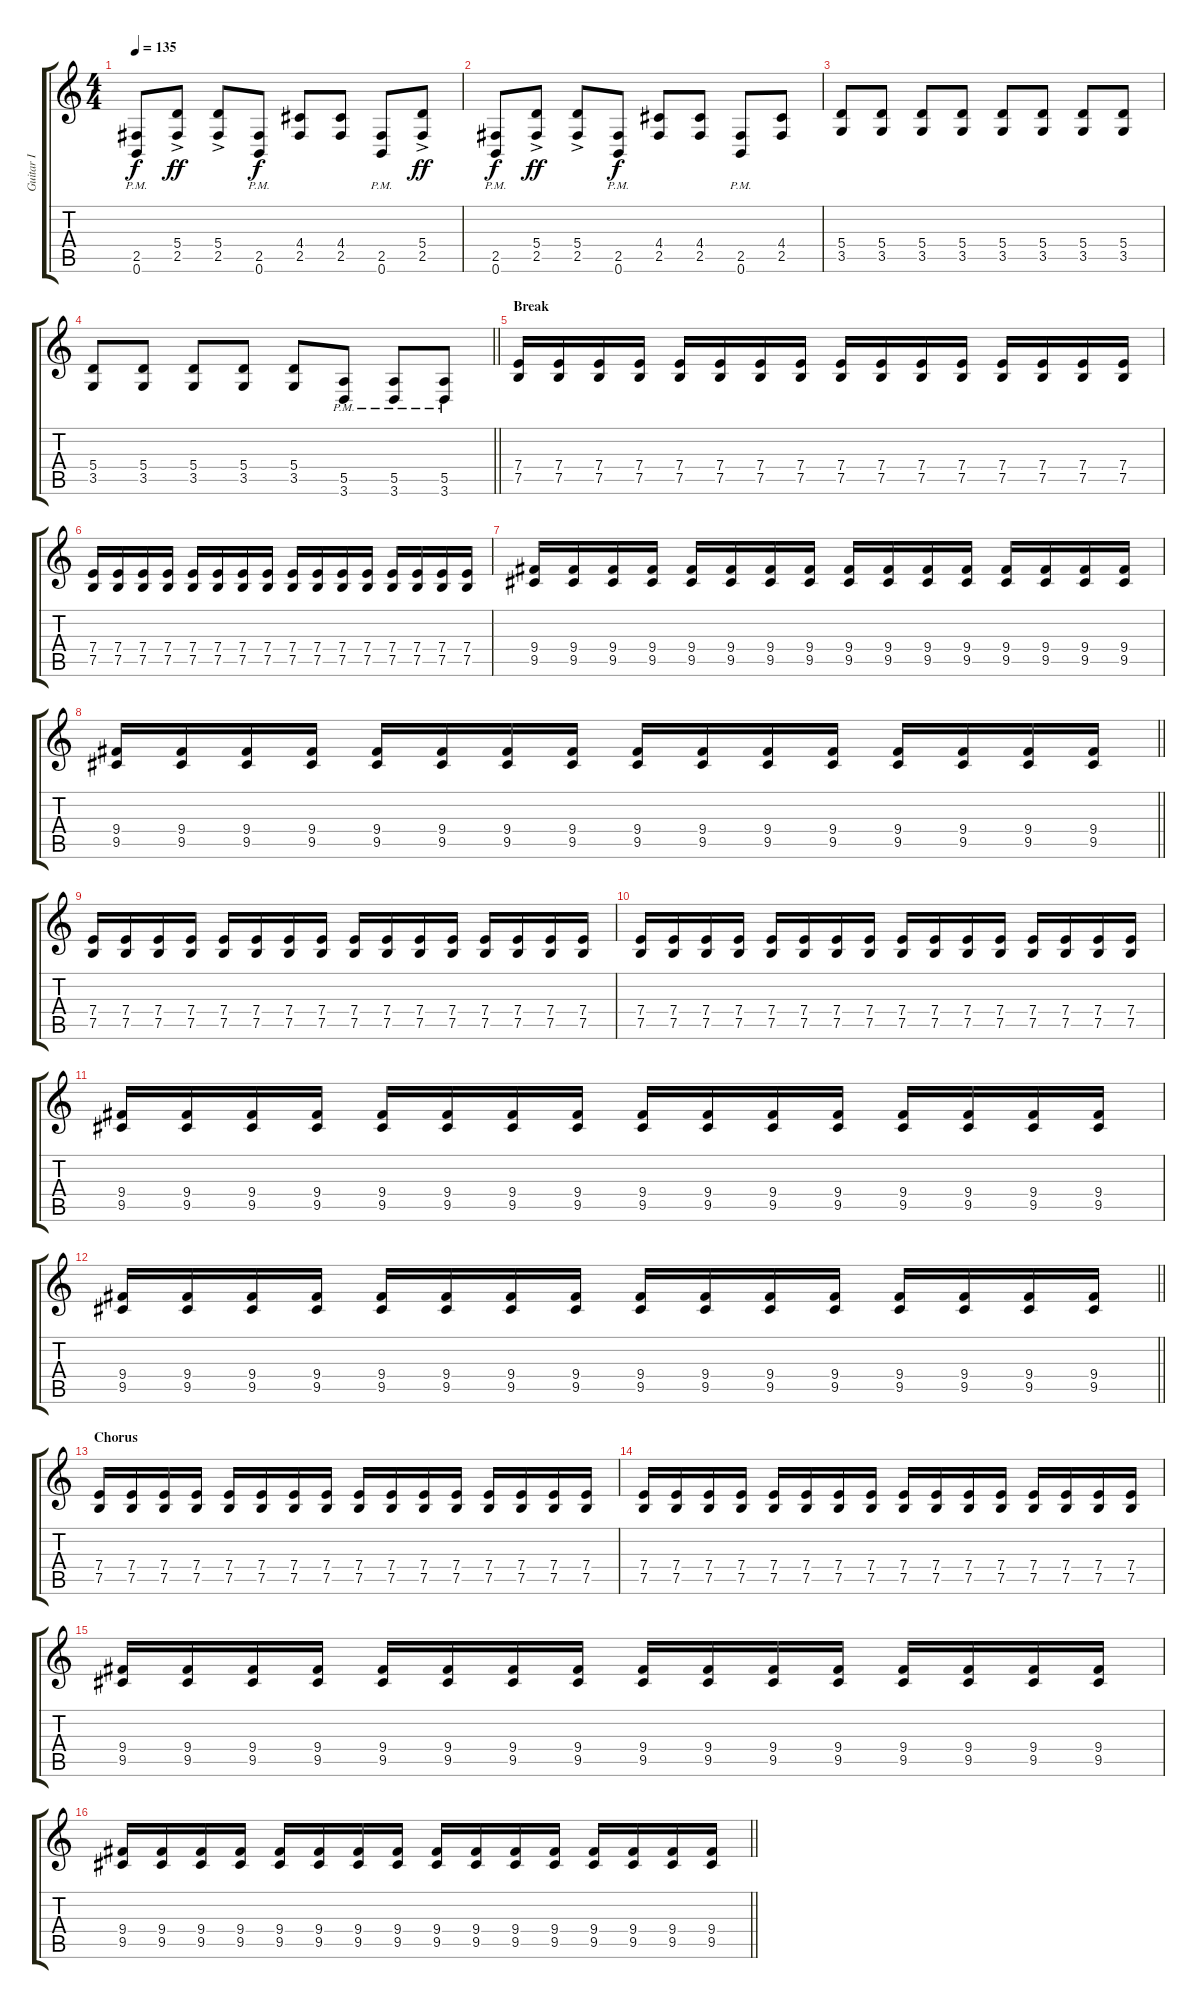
\track ("Guitar I" "Guitar I") {instrument distortionguitar}
\staff {score tabs}
\tuning (B3 Gb3 D3 A2 E2 B1) {hide}
\ts (4 4)
\section ("" "")
\tempo 135
\clef g2
\ks c
(2.5{pm} 0.6{pm}).8{dy f} (5.4{ac} 2.5).8{dy ff} (5.4{ac} 2.5).8 (2.5{pm} 0.6{pm}).8{dy f} (4.4 2.5).8 (4.4 2.5).8 (2.5{pm} 0.6{pm}).8 (5.4{ac} 2.5).8{dy ff} |
(2.5{pm} 0.6{pm}).8{dy f} (5.4{ac} 2.5).8{dy ff} (5.4{ac} 2.5).8 (2.5{pm} 0.6{pm}).8{dy f} (4.4 2.5).8 (4.4 2.5).8 (2.5{pm} 0.6{pm}).8 (4.4 2.5).8 |
(5.4 3.5).8 (5.4 3.5).8 (5.4 3.5).8 (5.4 3.5).8 (5.4 3.5).8 (5.4 3.5).8 (5.4 3.5).8 (5.4 3.5).8 |
\barLineRight lightlight
(5.4 3.5).8 (5.4 3.5).8 (5.4 3.5).8 (5.4 3.5).8 (5.4 3.5).8 (5.5{pm} 3.6{pm}).8 (5.5{pm} 3.6{pm}).8 (5.5{pm} 3.6{pm}).8 |
\section ("" "Break")
(7.4 7.5).16 (7.4 7.5).16 (7.4 7.5).16 (7.4 7.5).16 (7.4 7.5).16 (7.4 7.5).16 (7.4 7.5).16 (7.4 7.5).16 (7.4 7.5).16 (7.4 7.5).16 (7.4 7.5).16 (7.4 7.5).16 (7.4 7.5).16 (7.4 7.5).16 (7.4 7.5).16 (7.4 7.5).16 |
(7.4 7.5).16 (7.4 7.5).16 (7.4 7.5).16 (7.4 7.5).16 (7.4 7.5).16 (7.4 7.5).16 (7.4 7.5).16 (7.4 7.5).16 (7.4 7.5).16 (7.4 7.5).16 (7.4 7.5).16 (7.4 7.5).16 (7.4 7.5).16 (7.4 7.5).16 (7.4 7.5).16 (7.4 7.5).16 |
(9.4 9.5).16 (9.4 9.5).16 (9.4 9.5).16 (9.4 9.5).16 (9.4 9.5).16 (9.4 9.5).16 (9.4 9.5).16 (9.4 9.5).16 (9.4 9.5).16 (9.4 9.5).16 (9.4 9.5).16 (9.4 9.5).16 (9.4 9.5).16 (9.4 9.5).16 (9.4 9.5).16 (9.4 9.5).16 |
\barLineRight lightlight
(9.4 9.5).16 (9.4 9.5).16 (9.4 9.5).16 (9.4 9.5).16 (9.4 9.5).16 (9.4 9.5).16 (9.4 9.5).16 (9.4 9.5).16 (9.4 9.5).16 (9.4 9.5).16 (9.4 9.5).16 (9.4 9.5).16 (9.4 9.5).16 (9.4 9.5).16 (9.4 9.5).16 (9.4 9.5).16 |
\section ("" "")
(7.4 7.5).16 (7.4 7.5).16 (7.4 7.5).16 (7.4 7.5).16 (7.4 7.5).16 (7.4 7.5).16 (7.4 7.5).16 (7.4 7.5).16 (7.4 7.5).16 (7.4 7.5).16 (7.4 7.5).16 (7.4 7.5).16 (7.4 7.5).16 (7.4 7.5).16 (7.4 7.5).16 (7.4 7.5).16 |
(7.4 7.5).16 (7.4 7.5).16 (7.4 7.5).16 (7.4 7.5).16 (7.4 7.5).16 (7.4 7.5).16 (7.4 7.5).16 (7.4 7.5).16 (7.4 7.5).16 (7.4 7.5).16 (7.4 7.5).16 (7.4 7.5).16 (7.4 7.5).16 (7.4 7.5).16 (7.4 7.5).16 (7.4 7.5).16 |
(9.4 9.5).16 (9.4 9.5).16 (9.4 9.5).16 (9.4 9.5).16 (9.4 9.5).16 (9.4 9.5).16 (9.4 9.5).16 (9.4 9.5).16 (9.4 9.5).16 (9.4 9.5).16 (9.4 9.5).16 (9.4 9.5).16 (9.4 9.5).16 (9.4 9.5).16 (9.4 9.5).16 (9.4 9.5).16 |
\barLineRight lightlight
(9.4 9.5).16 (9.4 9.5).16 (9.4 9.5).16 (9.4 9.5).16 (9.4 9.5).16 (9.4 9.5).16 (9.4 9.5).16 (9.4 9.5).16 (9.4 9.5).16 (9.4 9.5).16 (9.4 9.5).16 (9.4 9.5).16 (9.4 9.5).16 (9.4 9.5).16 (9.4 9.5).16 (9.4 9.5).16 |
\section ("" "Chorus")
(7.4 7.5).16 (7.4 7.5).16 (7.4 7.5).16 (7.4 7.5).16 (7.4 7.5).16 (7.4 7.5).16 (7.4 7.5).16 (7.4 7.5).16 (7.4 7.5).16 (7.4 7.5).16 (7.4 7.5).16 (7.4 7.5).16 (7.4 7.5).16 (7.4 7.5).16 (7.4 7.5).16 (7.4 7.5).16 |
(7.4 7.5).16 (7.4 7.5).16 (7.4 7.5).16 (7.4 7.5).16 (7.4 7.5).16 (7.4 7.5).16 (7.4 7.5).16 (7.4 7.5).16 (7.4 7.5).16 (7.4 7.5).16 (7.4 7.5).16 (7.4 7.5).16 (7.4 7.5).16 (7.4 7.5).16 (7.4 7.5).16 (7.4 7.5).16 |
(9.4 9.5).16 (9.4 9.5).16 (9.4 9.5).16 (9.4 9.5).16 (9.4 9.5).16 (9.4 9.5).16 (9.4 9.5).16 (9.4 9.5).16 (9.4 9.5).16 (9.4 9.5).16 (9.4 9.5).16 (9.4 9.5).16 (9.4 9.5).16 (9.4 9.5).16 (9.4 9.5).16 (9.4 9.5).16 |
\barLineRight lightlight
(9.4 9.5).16 (9.4 9.5).16 (9.4 9.5).16 (9.4 9.5).16 (9.4 9.5).16 (9.4 9.5).16 (9.4 9.5).16 (9.4 9.5).16 (9.4 9.5).16 (9.4 9.5).16 (9.4 9.5).16 (9.4 9.5).16 (9.4 9.5).16 (9.4 9.5).16 (9.4 9.5).16 (9.4 9.5).16
